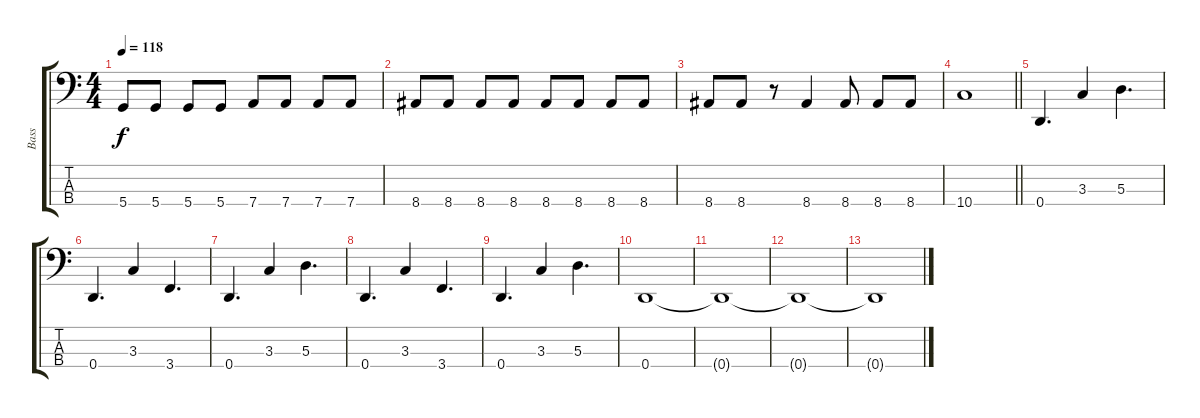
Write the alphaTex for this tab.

\track ("Bass" "Bass") {instrument electricbassfinger}
\staff {score tabs}
\tuning (G2 D2 A1 D1) {hide}
\ts (4 4)
\tempo 118
\clef f4
\ks c
5.4.8{dy f} 5.4.8 5.4.8 5.4.8 7.4.8 7.4.8 7.4.8 7.4.8 |
8.4.8 8.4.8 8.4.8 8.4.8 8.4.8 8.4.8 8.4.8 8.4.8 |
8.4.8 8.4.8 r.8 8.4.4 8.4.8 8.4.8 8.4.8 |
\barLineRight lightlight
10.4.1 |
\section ("" "")
0.4.4{d} 3.3.4 5.3.4{d} |
0.4.4{d} 3.3.4 3.4.4{d} |
0.4.4{d} 3.3.4 5.3.4{d} |
0.4.4{d} 3.3.4 3.4.4{d} |
0.4.4{d} 3.3.4 5.3.4{d} |
0.4.1 |
0.4{t}.1 |
0.4{t}.1 |
0.4{t}.1
